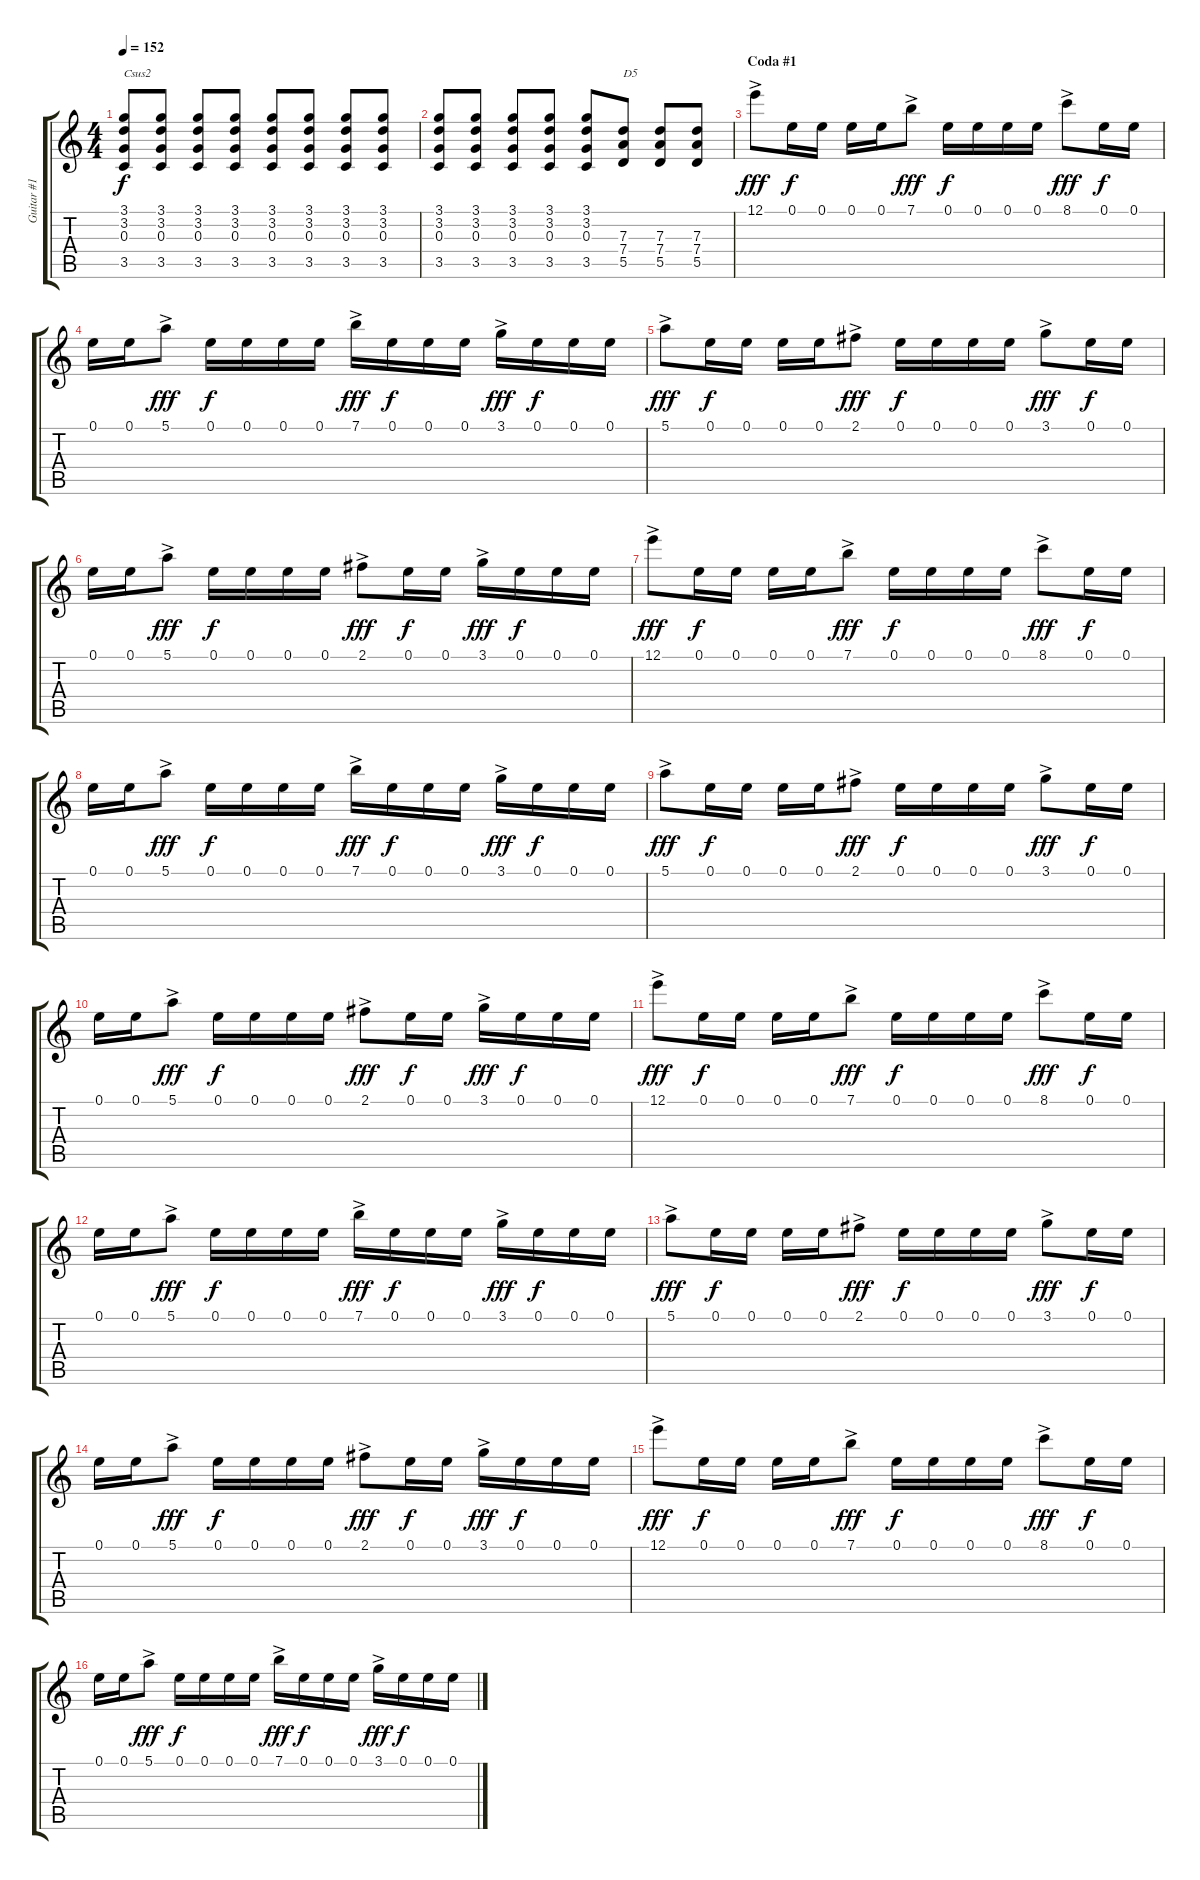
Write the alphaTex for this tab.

\track ("Guitar #1 - Lead" "Guitar #1 ") {instrument overdrivenguitar}
\staff {score tabs}
\tuning (E4 B3 G3 D3 A2 E2) {hide}
\ts (4 4)
\tempo 152
\clef g2
\ks c
(3.1 3.2 0.3 3.5).8{txt "Csus2" dy f} (3.1 3.2 0.3 3.5).8 (3.1 3.2 0.3 3.5).8 (3.1 3.2 0.3 3.5).8 (3.1 3.2 0.3 3.5).8 (3.1 3.2 0.3 3.5).8 (3.1 3.2 0.3 3.5).8 (3.1 3.2 0.3 3.5).8 |
(3.1 3.2 0.3 3.5).8 (3.1 3.2 0.3 3.5).8 (3.1 3.2 0.3 3.5).8 (3.1 3.2 0.3 3.5).8 (3.1 3.2 0.3 3.5).8 (7.3 7.4 5.5).8{txt "D5"} (7.3 7.4 5.5).8 (7.3 7.4 5.5).8 |
\section ("" "Coda #1")
12.1{ac}.8{dy fff} 0.1.16{dy f} 0.1.16 0.1.16 0.1.16 7.1{ac}.8{dy fff} 0.1.16{dy f} 0.1.16 0.1.16 0.1.16 8.1{ac}.8{dy fff} 0.1.16{dy f} 0.1.16 |
0.1.16 0.1.16 5.1{ac}.8{dy fff} 0.1.16{dy f} 0.1.16 0.1.16 0.1.16 7.1{ac}.16{dy fff} 0.1.16{dy f} 0.1.16 0.1.16 3.1{ac}.16{dy fff} 0.1.16{dy f} 0.1.16 0.1.16 |
5.1{ac}.8{dy fff} 0.1.16{dy f} 0.1.16 0.1.16 0.1.16 2.1{ac}.8{dy fff} 0.1.16{dy f} 0.1.16 0.1.16 0.1.16 3.1{ac}.8{dy fff} 0.1.16{dy f} 0.1.16 |
0.1.16 0.1.16 5.1{ac}.8{dy fff} 0.1.16{dy f} 0.1.16 0.1.16 0.1.16 2.1{ac}.8{dy fff} 0.1.16{dy f} 0.1.16 3.1{ac}.16{dy fff} 0.1.16{dy f} 0.1.16 0.1.16 |
12.1{ac}.8{dy fff} 0.1.16{dy f} 0.1.16 0.1.16 0.1.16 7.1{ac}.8{dy fff} 0.1.16{dy f} 0.1.16 0.1.16 0.1.16 8.1{ac}.8{dy fff} 0.1.16{dy f} 0.1.16 |
0.1.16 0.1.16 5.1{ac}.8{dy fff} 0.1.16{dy f} 0.1.16 0.1.16 0.1.16 7.1{ac}.16{dy fff} 0.1.16{dy f} 0.1.16 0.1.16 3.1{ac}.16{dy fff} 0.1.16{dy f} 0.1.16 0.1.16 |
5.1{ac}.8{dy fff} 0.1.16{dy f} 0.1.16 0.1.16 0.1.16 2.1{ac}.8{dy fff} 0.1.16{dy f} 0.1.16 0.1.16 0.1.16 3.1{ac}.8{dy fff} 0.1.16{dy f} 0.1.16 |
0.1.16 0.1.16 5.1{ac}.8{dy fff} 0.1.16{dy f} 0.1.16 0.1.16 0.1.16 2.1{ac}.8{dy fff} 0.1.16{dy f} 0.1.16 3.1{ac}.16{dy fff} 0.1.16{dy f} 0.1.16 0.1.16 |
12.1{ac}.8{dy fff} 0.1.16{dy f} 0.1.16 0.1.16 0.1.16 7.1{ac}.8{dy fff} 0.1.16{dy f} 0.1.16 0.1.16 0.1.16 8.1{ac}.8{dy fff} 0.1.16{dy f} 0.1.16 |
0.1.16 0.1.16 5.1{ac}.8{dy fff} 0.1.16{dy f} 0.1.16 0.1.16 0.1.16 7.1{ac}.16{dy fff} 0.1.16{dy f} 0.1.16 0.1.16 3.1{ac}.16{dy fff} 0.1.16{dy f} 0.1.16 0.1.16 |
5.1{ac}.8{dy fff} 0.1.16{dy f} 0.1.16 0.1.16 0.1.16 2.1{ac}.8{dy fff} 0.1.16{dy f} 0.1.16 0.1.16 0.1.16 3.1{ac}.8{dy fff} 0.1.16{dy f} 0.1.16 |
0.1.16 0.1.16 5.1{ac}.8{dy fff} 0.1.16{dy f} 0.1.16 0.1.16 0.1.16 2.1{ac}.8{dy fff} 0.1.16{dy f} 0.1.16 3.1{ac}.16{dy fff} 0.1.16{dy f} 0.1.16 0.1.16 |
12.1{ac}.8{dy fff} 0.1.16{dy f} 0.1.16 0.1.16 0.1.16 7.1{ac}.8{dy fff} 0.1.16{dy f} 0.1.16 0.1.16 0.1.16 8.1{ac}.8{dy fff} 0.1.16{dy f} 0.1.16 |
0.1.16 0.1.16 5.1{ac}.8{dy fff} 0.1.16{dy f} 0.1.16 0.1.16 0.1.16 7.1{ac}.16{dy fff} 0.1.16{dy f} 0.1.16 0.1.16 3.1{ac}.16{dy fff} 0.1.16{dy f} 0.1.16 0.1.16
